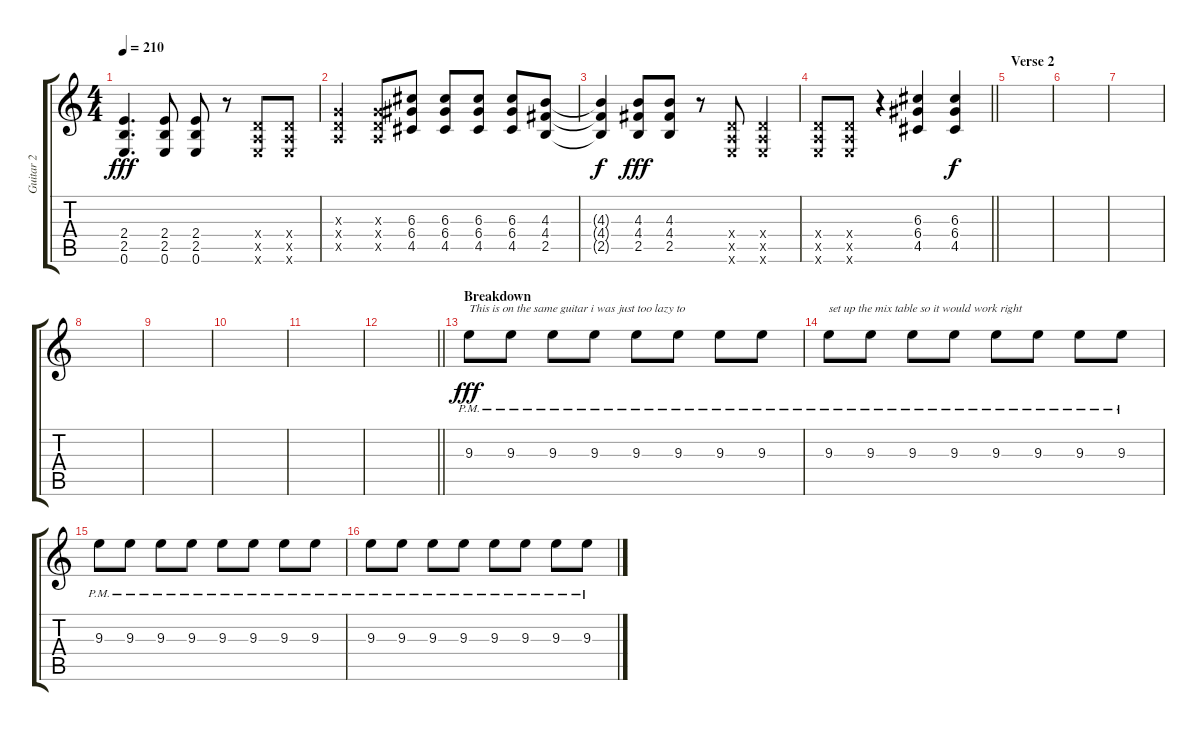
\track ("Guitar 2" "Guitar 2") {instrument distortionguitar}
\staff {score tabs}
\tuning (E4 B3 G3 D3 A2 E2) {hide}
\ts (4 4)
\tempo 210
\clef g2
\ks c
(2.4 2.5 0.6).4{d dy fff} (2.4 2.5 0.6).8 (2.4 2.5 0.6).8 r.8 (0.4{x} 0.5{x} 0.6{x}).8 (0.4{x} 0.5{x} 0.6{x}).8 |
(0.3{x} 0.4{x} 0.5{x}).4 (0.3{x} 0.4{x} 0.5{x}).8 (6.3 6.4 4.5).8 (6.3 6.4 4.5).8 (6.3 6.4 4.5).8 (6.3 6.4 4.5).8 (4.3 4.4 2.5).8 |
(4.3{t} 4.4{t} 2.5{t}).4{dy f} (4.3 4.4 2.5).8{dy fff} (4.3 4.4 2.5).8 r.8 (0.4{x} 0.5{x} 0.6{x}).8 (0.4{x} 0.5{x} 0.6{x}).4 |
\barLineRight lightlight
(0.4{x} 0.5{x} 0.6{x}).8 (0.4{x} 0.5{x} 0.6{x}).8 r.4 (6.3 6.4 4.5).4 (6.3 6.4 4.5).4{dy f} |
\section ("" "Verse 2")
|
|
|
|
|
|
|
\barLineRight lightlight
|
\section ("" "Breakdown")
9.3{pm}.8{txt "This is on the same guitar i was just too lazy to" dy fff} 9.3{pm}.8 9.3{pm}.8 9.3{pm}.8 9.3{pm}.8 9.3{pm}.8 9.3{pm}.8 9.3{pm}.8 |
9.3{pm}.8{txt "set up the mix table so it would work right"} 9.3{pm}.8 9.3{pm}.8 9.3{pm}.8 9.3{pm}.8 9.3{pm}.8 9.3{pm}.8 9.3{pm}.8 |
9.3{pm}.8 9.3{pm}.8 9.3{pm}.8 9.3{pm}.8 9.3{pm}.8 9.3{pm}.8 9.3{pm}.8 9.3{pm}.8 |
9.3{pm}.8 9.3{pm}.8 9.3{pm}.8 9.3{pm}.8 9.3{pm}.8 9.3{pm}.8 9.3{pm}.8 9.3{pm}.8
